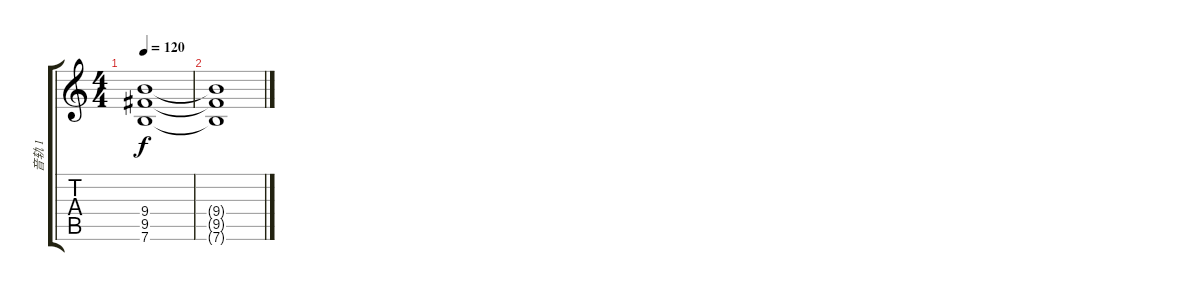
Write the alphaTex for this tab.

\track ("音轨 1" "音轨 1") {instrument overdrivenguitar}
\staff {score tabs}
\tuning (E4 B3 G3 D3 A2 E2) {hide}
\ts (4 4)
\tempo 120
\clef g2
\ks c
(9.4 9.5 7.6).1{dy f volume 2} |
(9.4{t} 9.5{t} 7.6{t}).1
